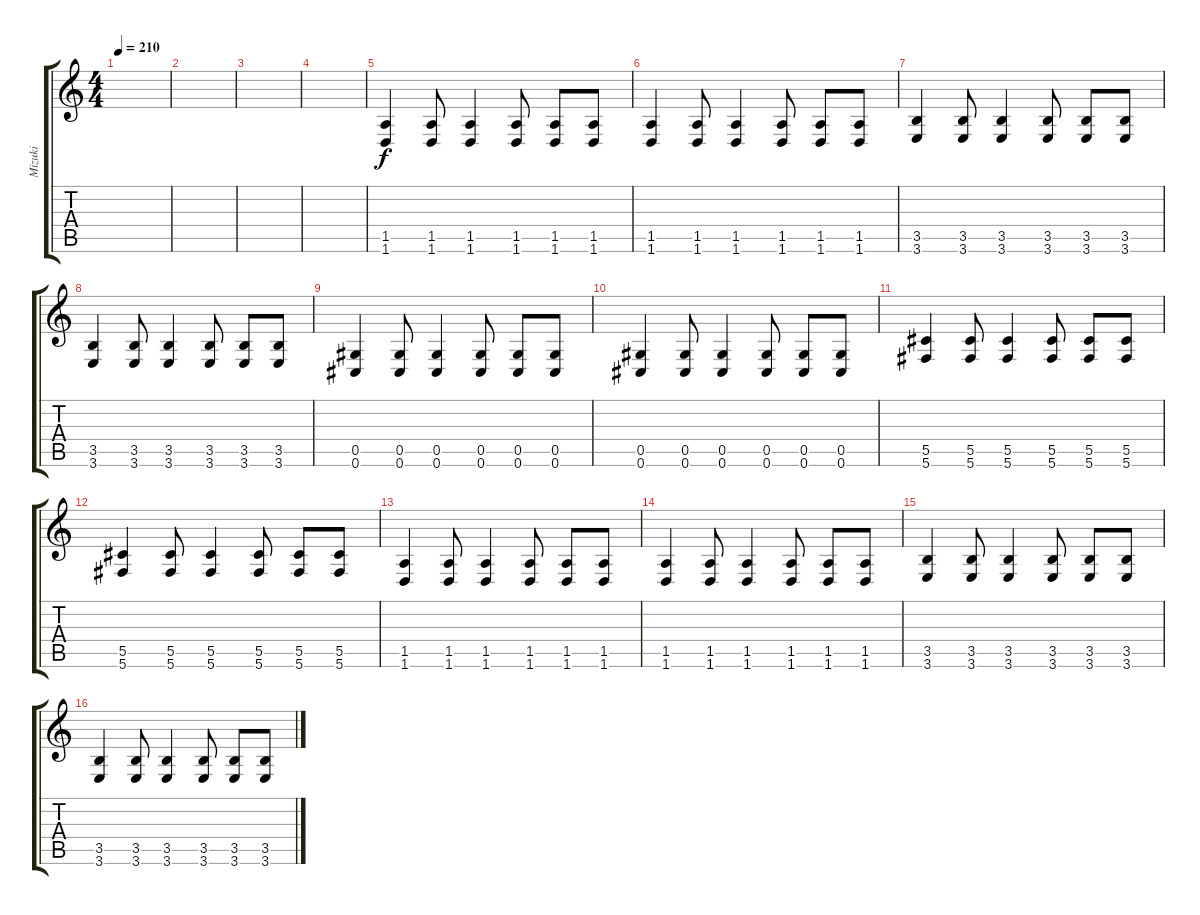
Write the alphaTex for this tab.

\track ("Mizuki" "Mizuki") {instrument distortionguitar}
\staff {score tabs}
\tuning (Eb4 Bb3 Gb3 Db3 Ab2 Db2) {hide}
\ts (4 4)
\tempo 210
\clef g2
\ks c
|
|
|
|
(1.5 1.6).4 (1.5 1.6).8 (1.5 1.6).4 (1.5 1.6).8 (1.5 1.6).8 (1.5 1.6).8 |
(1.5 1.6).4 (1.5 1.6).8 (1.5 1.6).4 (1.5 1.6).8 (1.5 1.6).8 (1.5 1.6).8 |
(3.5 3.6).4 (3.5 3.6).8 (3.5 3.6).4 (3.5 3.6).8 (3.5 3.6).8 (3.5 3.6).8 |
(3.5 3.6).4 (3.5 3.6).8 (3.5 3.6).4 (3.5 3.6).8 (3.5 3.6).8 (3.5 3.6).8 |
(0.5 0.6).4 (0.5 0.6).8 (0.5 0.6).4 (0.5 0.6).8 (0.5 0.6).8 (0.5 0.6).8 |
(0.5 0.6).4 (0.5 0.6).8 (0.5 0.6).4 (0.5 0.6).8 (0.5 0.6).8 (0.5 0.6).8 |
(5.5 5.6).4 (5.5 5.6).8 (5.5 5.6).4 (5.5 5.6).8 (5.5 5.6).8 (5.5 5.6).8 |
(5.5 5.6).4 (5.5 5.6).8 (5.5 5.6).4 (5.5 5.6).8 (5.5 5.6).8 (5.5 5.6).8 |
(1.5 1.6).4 (1.5 1.6).8 (1.5 1.6).4 (1.5 1.6).8 (1.5 1.6).8 (1.5 1.6).8 |
(1.5 1.6).4 (1.5 1.6).8 (1.5 1.6).4 (1.5 1.6).8 (1.5 1.6).8 (1.5 1.6).8 |
(3.5 3.6).4 (3.5 3.6).8 (3.5 3.6).4 (3.5 3.6).8 (3.5 3.6).8 (3.5 3.6).8 |
(3.5 3.6).4 (3.5 3.6).8 (3.5 3.6).4 (3.5 3.6).8 (3.5 3.6).8 (3.5 3.6).8
